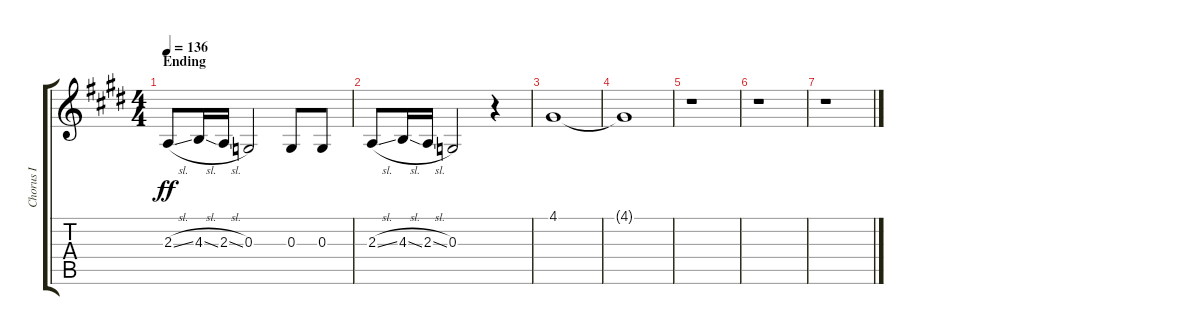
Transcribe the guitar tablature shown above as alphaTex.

\track ("Chorus I" "Chorus I") {instrument voiceoohs}
\staff {score tabs}
\tuning (E4 B3 G3 D3 A2 E2) {hide}
\ts (4 4)
\section ("" "Ending")
\tempo 136
\clef g2
\ks e
2.3{sl}.8{dy ff} 4.3{sl}.16 2.3{sl}.16 0.3.2 0.3.8 0.3.8 |
2.3{sl}.8 4.3{sl}.16 2.3{sl}.16 0.3.2 r.4 |
4.1.1 |
4.1{t}.1 |
r.1 |
r.1 |
r.1
